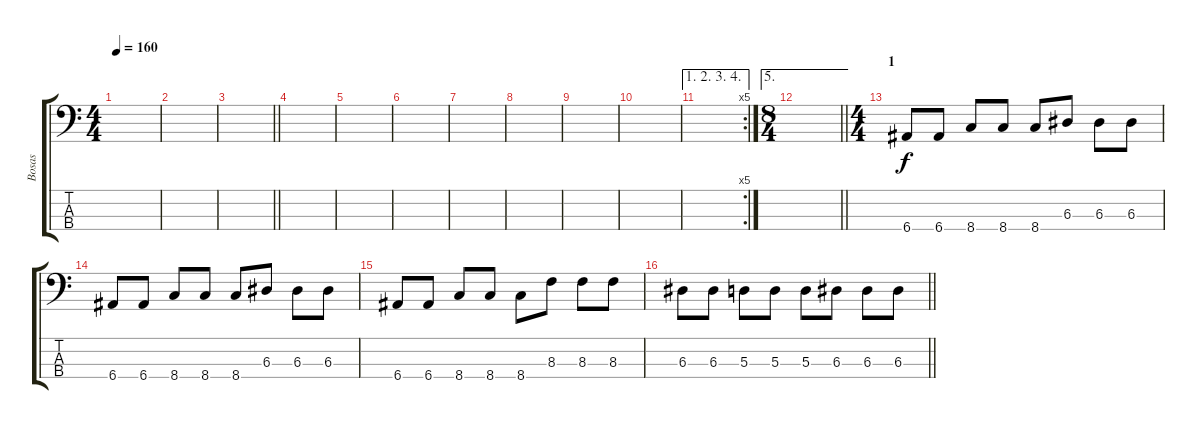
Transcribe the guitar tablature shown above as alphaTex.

\track ("Bosas" "Bosas") {instrument electricbassfinger}
\staff {score tabs}
\tuning (G2 D2 A1 E1) {hide}
\ts (4 4)
\tempo 160
\clef f4
\ks c
|
|
\barLineRight lightlight
|
|
|
|
|
|
|
|
\ae (1 2 3 4)
\rc 5
|
\ae 5
\ts (8 4)
\barLineRight lightlight
|
\ts (4 4)
\section ("" "1")
6.4.8 6.4.8 8.4.8 8.4.8 8.4.8 6.3.8 6.3.8 6.3.8 |
6.4.8 6.4.8 8.4.8 8.4.8 8.4.8 6.3.8 6.3.8 6.3.8 |
6.4.8 6.4.8 8.4.8 8.4.8 8.4.8 8.3.8 8.3.8 8.3.8 |
\barLineRight lightlight
6.3.8 6.3.8 5.3.8 5.3.8 5.3.8 6.3.8 6.3.8 6.3.8
